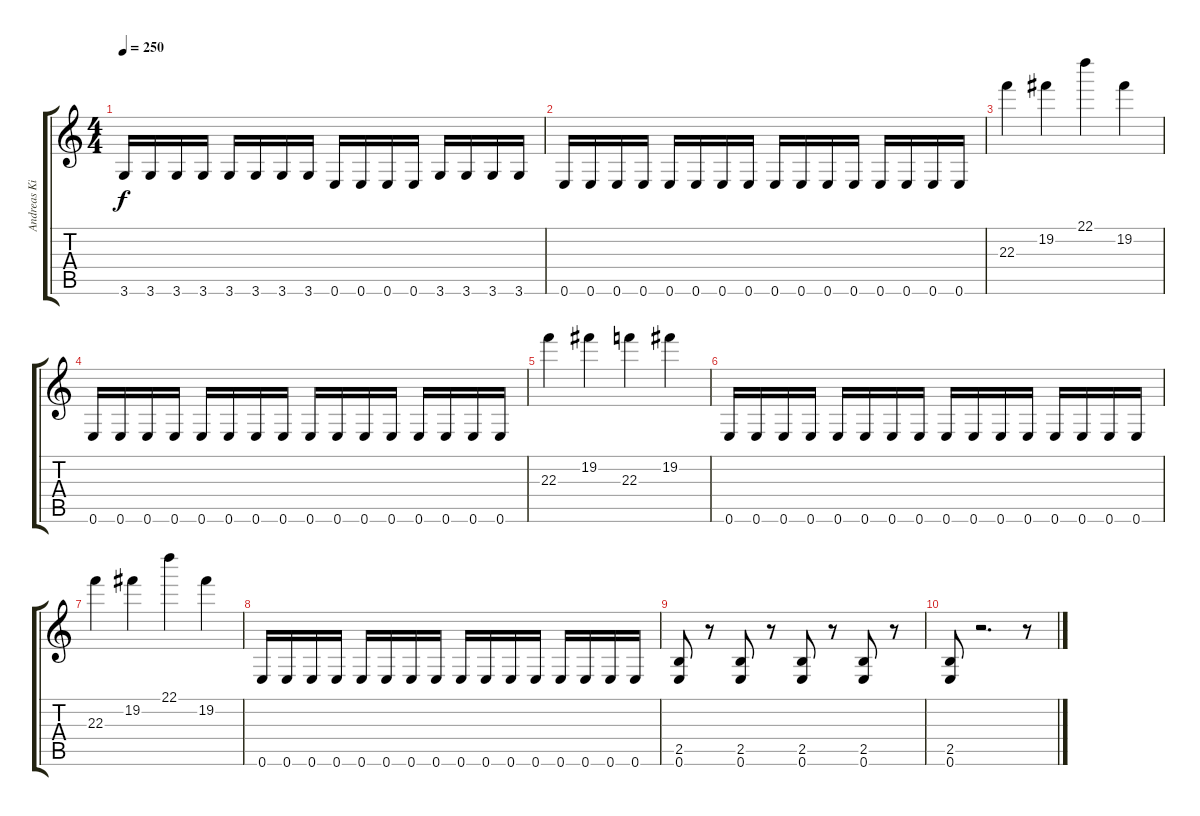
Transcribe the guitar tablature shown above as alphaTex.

\track ("Andreas Kisser" "Andreas Ki") {instrument distortionguitar}
\staff {score tabs}
\tuning (E4 B3 G3 D3 A2 E2) {hide}
\ts (4 4)
\tempo 250
\clef g2
\ks c
3.6.16{dy f} 3.6.16 3.6.16 3.6.16 3.6.16 3.6.16 3.6.16 3.6.16 0.6.16 0.6.16 0.6.16 0.6.16 3.6.16 3.6.16 3.6.16 3.6.16 |
0.6.16 0.6.16 0.6.16 0.6.16 0.6.16 0.6.16 0.6.16 0.6.16 0.6.16 0.6.16 0.6.16 0.6.16 0.6.16 0.6.16 0.6.16 0.6.16 |
22.3.4 19.2.4 22.1.4 19.2.4 |
0.6.16 0.6.16 0.6.16 0.6.16 0.6.16 0.6.16 0.6.16 0.6.16 0.6.16 0.6.16 0.6.16 0.6.16 0.6.16 0.6.16 0.6.16 0.6.16 |
22.3.4 19.2.4 22.3.4 19.2.4 |
0.6.16 0.6.16 0.6.16 0.6.16 0.6.16 0.6.16 0.6.16 0.6.16 0.6.16 0.6.16 0.6.16 0.6.16 0.6.16 0.6.16 0.6.16 0.6.16 |
22.3.4 19.2.4 22.1.4 19.2.4 |
0.6.16 0.6.16 0.6.16 0.6.16 0.6.16 0.6.16 0.6.16 0.6.16 0.6.16 0.6.16 0.6.16 0.6.16 0.6.16 0.6.16 0.6.16 0.6.16 |
(2.5 0.6).8 r.8 (2.5 0.6).8 r.8 (2.5 0.6).8 r.8 (2.5 0.6).8 r.8 |
(2.5 0.6).8 r.2{d} r.8
